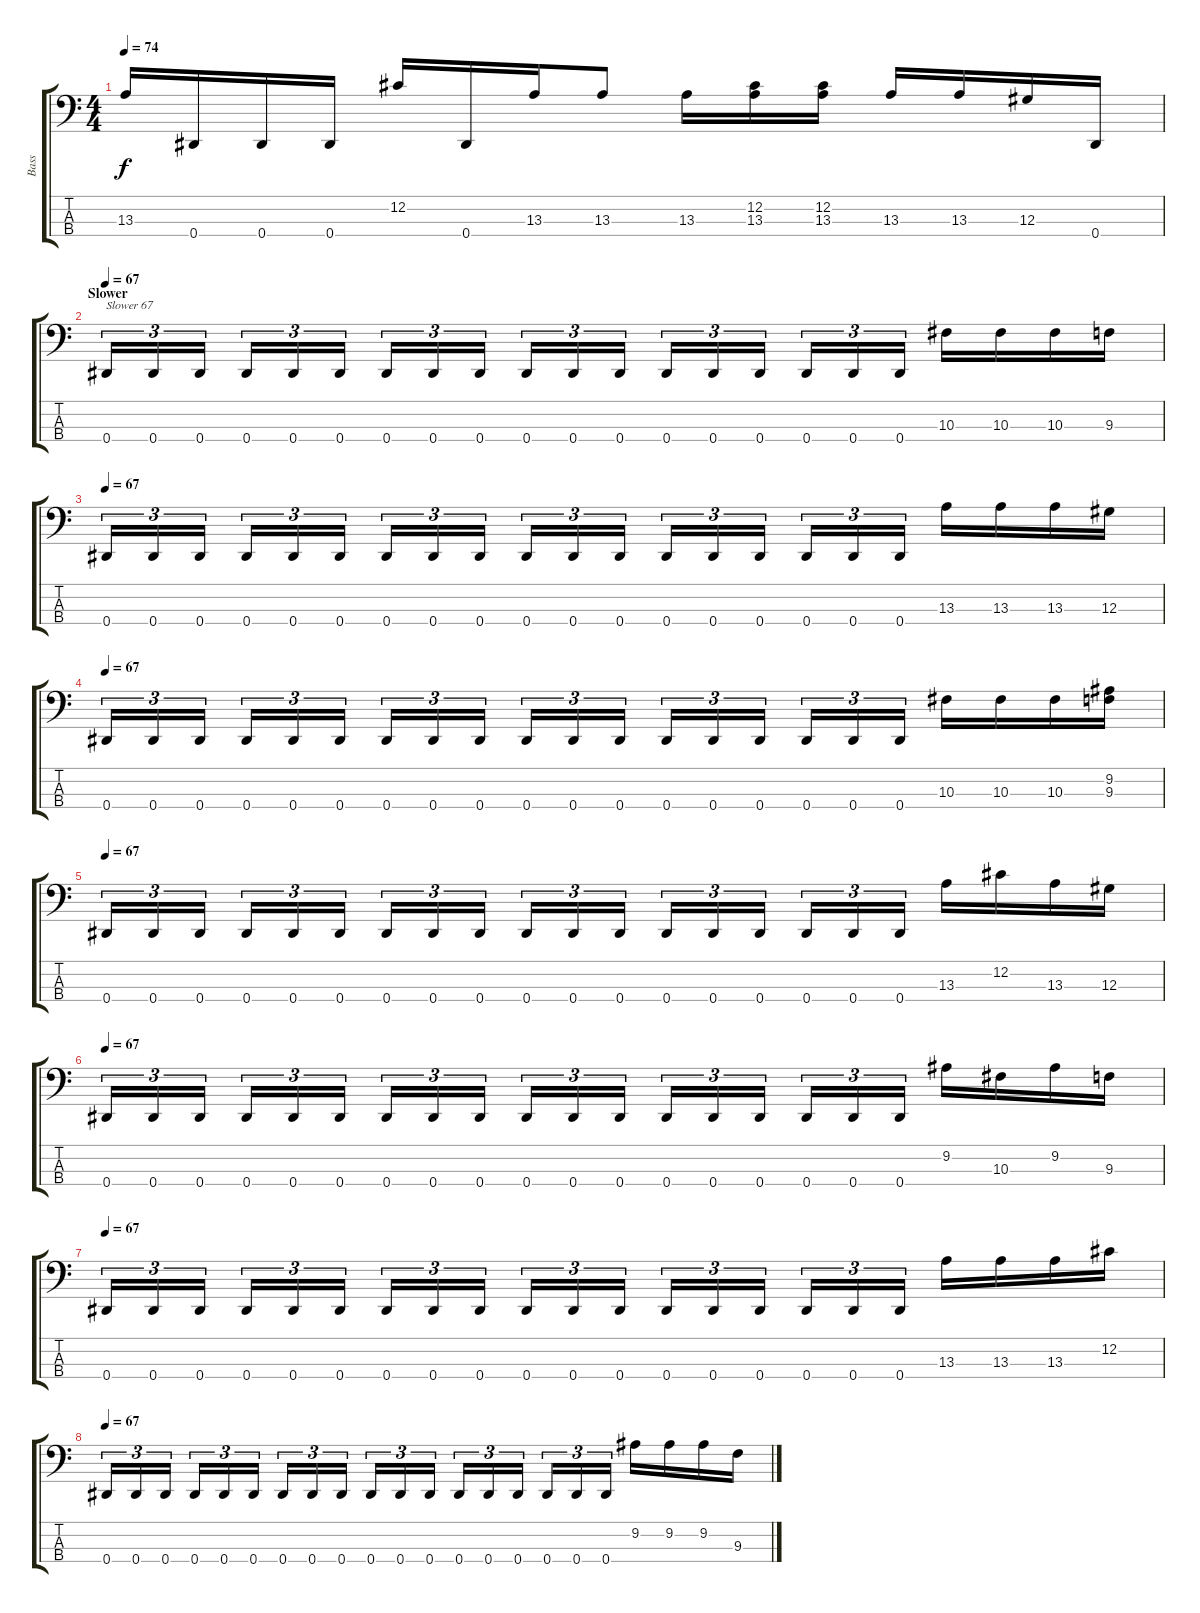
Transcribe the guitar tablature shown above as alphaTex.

\track ("Bass" "Bass") {instrument electricbasspick}
\staff {score tabs}
\tuning (Gb2 Db2 Ab1 Eb1) {hide}
\ts (4 4)
\tempo 74
\clef f4
\ks c
13.3.16{dy f} 0.4.16 0.4.16 0.4.16 12.2.16 0.4.16 13.3.16 13.3.8 13.3.16 (12.2 13.3).16 (12.2 13.3).16 13.3.16 13.3.16 12.3.16 0.4.16 |
\section ("" "Slower")
\tempo 67
0.4.16{tu (3 2) txt "Slower 67"} 0.4.16{tu (3 2)} 0.4.16{tu (3 2)} 0.4.16{tu (3 2)} 0.4.16{tu (3 2)} 0.4.16{tu (3 2)} 0.4.16{tu (3 2)} 0.4.16{tu (3 2)} 0.4.16{tu (3 2)} 0.4.16{tu (3 2)} 0.4.16{tu (3 2)} 0.4.16{tu (3 2)} 0.4.16{tu (3 2)} 0.4.16{tu (3 2)} 0.4.16{tu (3 2)} 0.4.16{tu (3 2)} 0.4.16{tu (3 2)} 0.4.16{tu (3 2)} 10.3.16 10.3.16 10.3.16 9.3.16 |
\tempo 67
0.4.16{tu (3 2)} 0.4.16{tu (3 2)} 0.4.16{tu (3 2)} 0.4.16{tu (3 2)} 0.4.16{tu (3 2)} 0.4.16{tu (3 2)} 0.4.16{tu (3 2)} 0.4.16{tu (3 2)} 0.4.16{tu (3 2)} 0.4.16{tu (3 2)} 0.4.16{tu (3 2)} 0.4.16{tu (3 2)} 0.4.16{tu (3 2)} 0.4.16{tu (3 2)} 0.4.16{tu (3 2)} 0.4.16{tu (3 2)} 0.4.16{tu (3 2)} 0.4.16{tu (3 2)} 13.3.16 13.3.16 13.3.16 12.3.16 |
\tempo 67
0.4.16{tu (3 2)} 0.4.16{tu (3 2)} 0.4.16{tu (3 2)} 0.4.16{tu (3 2)} 0.4.16{tu (3 2)} 0.4.16{tu (3 2)} 0.4.16{tu (3 2)} 0.4.16{tu (3 2)} 0.4.16{tu (3 2)} 0.4.16{tu (3 2)} 0.4.16{tu (3 2)} 0.4.16{tu (3 2)} 0.4.16{tu (3 2)} 0.4.16{tu (3 2)} 0.4.16{tu (3 2)} 0.4.16{tu (3 2)} 0.4.16{tu (3 2)} 0.4.16{tu (3 2)} 10.3.16 10.3.16 10.3.16 (9.2 9.3).16 |
\tempo 67
0.4.16{tu (3 2)} 0.4.16{tu (3 2)} 0.4.16{tu (3 2)} 0.4.16{tu (3 2)} 0.4.16{tu (3 2)} 0.4.16{tu (3 2)} 0.4.16{tu (3 2)} 0.4.16{tu (3 2)} 0.4.16{tu (3 2)} 0.4.16{tu (3 2)} 0.4.16{tu (3 2)} 0.4.16{tu (3 2)} 0.4.16{tu (3 2)} 0.4.16{tu (3 2)} 0.4.16{tu (3 2)} 0.4.16{tu (3 2)} 0.4.16{tu (3 2)} 0.4.16{tu (3 2)} 13.3.16 12.2.16 13.3.16 12.3.16 |
\tempo 67
0.4.16{tu (3 2)} 0.4.16{tu (3 2)} 0.4.16{tu (3 2)} 0.4.16{tu (3 2)} 0.4.16{tu (3 2)} 0.4.16{tu (3 2)} 0.4.16{tu (3 2)} 0.4.16{tu (3 2)} 0.4.16{tu (3 2)} 0.4.16{tu (3 2)} 0.4.16{tu (3 2)} 0.4.16{tu (3 2)} 0.4.16{tu (3 2)} 0.4.16{tu (3 2)} 0.4.16{tu (3 2)} 0.4.16{tu (3 2)} 0.4.16{tu (3 2)} 0.4.16{tu (3 2)} 9.2.16 10.3.16 9.2.16 9.3.16 |
\tempo 67
0.4.16{tu (3 2)} 0.4.16{tu (3 2)} 0.4.16{tu (3 2)} 0.4.16{tu (3 2)} 0.4.16{tu (3 2)} 0.4.16{tu (3 2)} 0.4.16{tu (3 2)} 0.4.16{tu (3 2)} 0.4.16{tu (3 2)} 0.4.16{tu (3 2)} 0.4.16{tu (3 2)} 0.4.16{tu (3 2)} 0.4.16{tu (3 2)} 0.4.16{tu (3 2)} 0.4.16{tu (3 2)} 0.4.16{tu (3 2)} 0.4.16{tu (3 2)} 0.4.16{tu (3 2)} 13.3.16 13.3.16 13.3.16 12.2.16 |
\tempo 67
0.4.16{tu (3 2)} 0.4.16{tu (3 2)} 0.4.16{tu (3 2)} 0.4.16{tu (3 2)} 0.4.16{tu (3 2)} 0.4.16{tu (3 2)} 0.4.16{tu (3 2)} 0.4.16{tu (3 2)} 0.4.16{tu (3 2)} 0.4.16{tu (3 2)} 0.4.16{tu (3 2)} 0.4.16{tu (3 2)} 0.4.16{tu (3 2)} 0.4.16{tu (3 2)} 0.4.16{tu (3 2)} 0.4.16{tu (3 2)} 0.4.16{tu (3 2)} 0.4.16{tu (3 2)} 9.2.16 9.2.16 9.2.16 9.3.16
